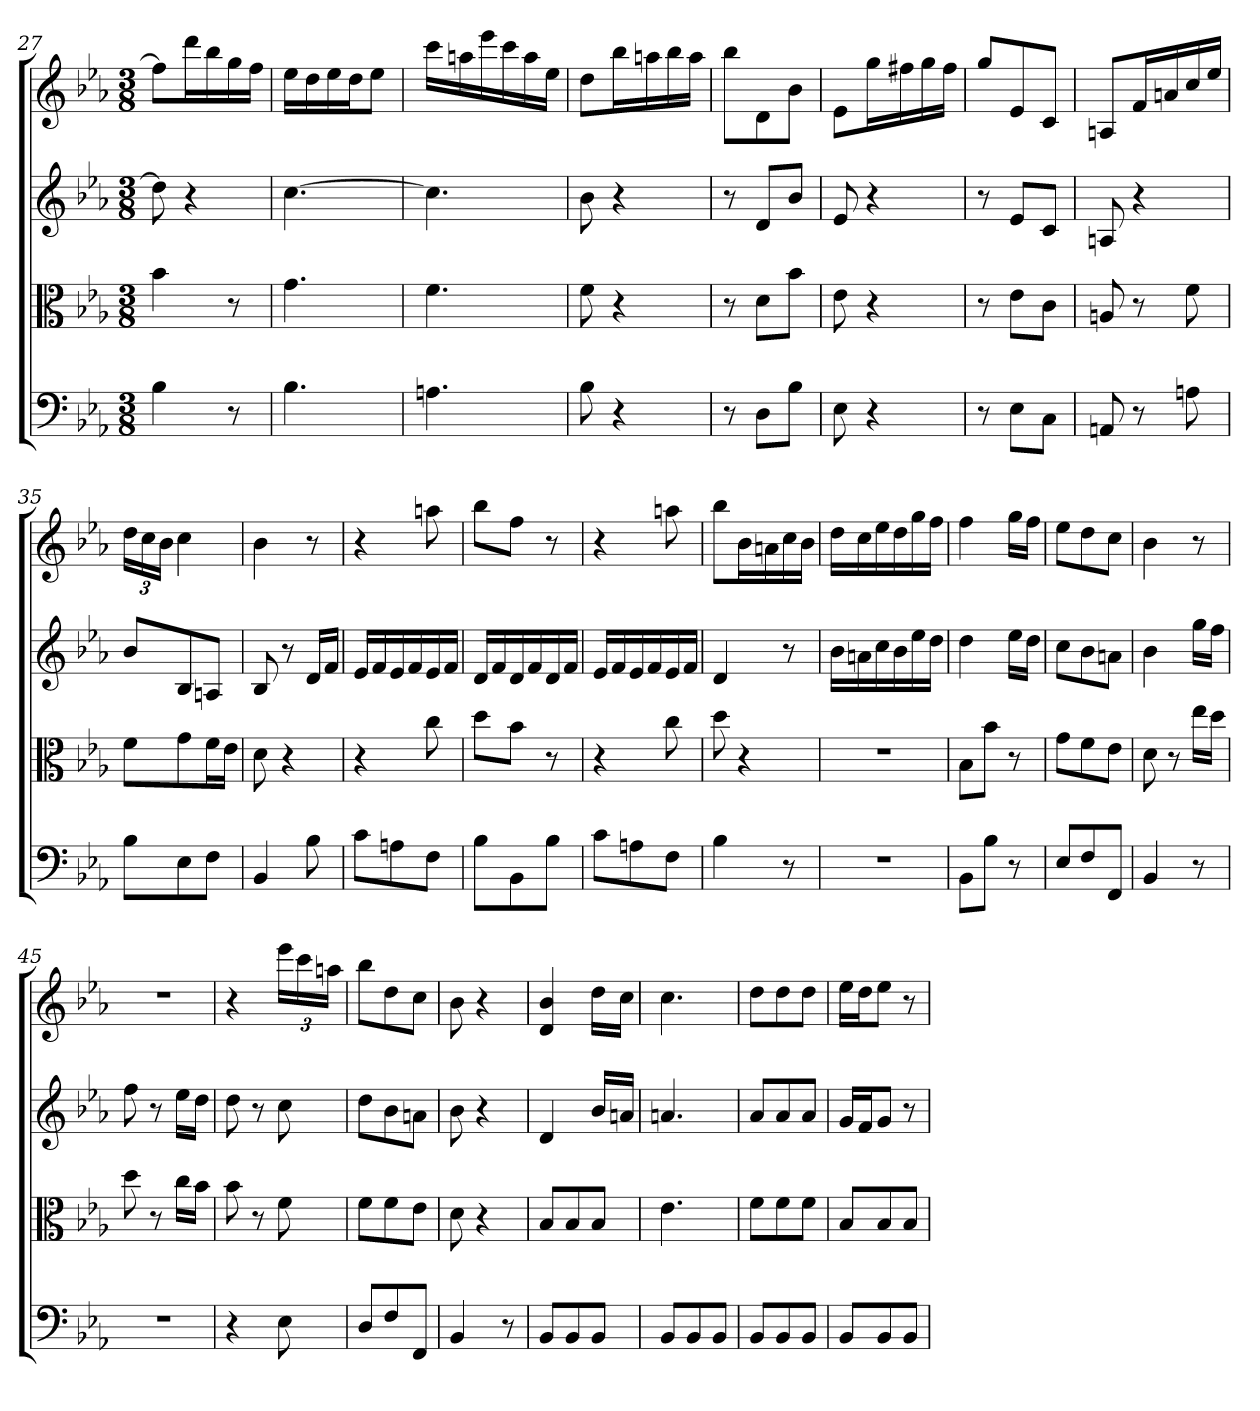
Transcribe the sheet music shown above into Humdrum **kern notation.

**kern	**kern	**kern	**kern
*part4	*part3	*part2	*part1
*staff4	*staff3	*staff2	*staff1
*clefF4	*clefC3	*	*
*k[b-e-a-]	*k[b-e-a-]	*k[b-e-a-]	*k[b-e-a-]
*E-:	*E-:	*E-:	*E-:
*M3/8	*M3/8	*M3/8	*M3/8
=27	=27	=27	=27
4B-	4b-	8dd]	8ffL]
.	.	4r	16dddL
.	.	.	16bb-
8r	8r	.	16gg
.	.	.	16ffJJ
=28	=28	=28	=28
4.B-	4.g	[4.cc	16ee-LL
.	.	.	16dd
.	.	.	16ee-
.	.	.	16ddJ
.	.	.	8ee-J
=29	=29	=29	=29
4.An	4.f	4.cc]	16cccLL
.	.	.	16aan
.	.	.	16eee-
.	.	.	16ccc
.	.	.	16aa
.	.	.	16ee-JJ
=30	=30	=30	=30
8B-	8f	8b-	8ddL
4r	4r	4r	16bb-L
.	.	.	16aan
.	.	.	16bb-
.	.	.	16aaJJ
=31	=31	=31	=31
8r	8r	8r	8bb-L
8D\L	8d\L	8dL	8d
8B-\J	8b-\J	8b-J	8b-J
=32	=32	=32	=32
8E-	8e-	8e-	8e-L
4r	4r	4r	16ggL
.	.	.	16ff#X
.	.	.	16gg
.	.	.	16ff#JJ
=33	=33	=33	=33
8r	8r	8r	8ggL
8E-\L	8e-\L	8e-L	8e-
8C\J	8c\J	8cJ	8cJ
=34	=34	=34	=34
8AAn	8An	8An	8AnL
8r	8r	4r	16fL
.	.	.	16an
8An	8f	.	16cc
.	.	.	16ee-JJ
=35	=35	=35	=35
8B-\L	8f\L	8b-L	24ddLL
.	.	.	24cc
.	.	.	24b-JJ
8E-\	8g\	8B-	4cc
8F\J	16f\L	8AnJ	.
.	16e-\JJ	.	.
=36	=36	=36	=36
4BB-	8d	8B-	4b-
.	4r	8r	.
8B-	.	16dLL	8r
.	.	16fJJ	.
=37	=37	=37	=37
8c\L	4r	16e-LL	4r
.	.	16f	.
8An\	.	16e-	.
.	.	16f	.
8F\J	8cc	16e-	8aan
.	.	16fJJ	.
=38	=38	=38	=38
8B-\L	8dd\L	16dLL	8bb-L
.	.	16f	.
8BB-\	8b-\J	16d	8ffJ
.	.	16f	.
8B-\J	8r	16d	8r
.	.	16fJJ	.
=39	=39	=39	=39
8c\L	4r	16e-LL	4r
.	.	16f	.
8An\	.	16e-	.
.	.	16f	.
8F\J	8cc	16e-	8aan
.	.	16fJJ	.
=40	=40	=40	=40
4B-	8dd	4d	8bb-L
.	4r	.	16b-L
.	.	.	16an
8r	.	8r	16cc
.	.	.	16b-JJ
=41	=41	=41	=41
4.r	4.r	16b-LL	16ddLL
.	.	16an	16cc
.	.	16cc	16ee-
.	.	16b-	16dd
.	.	16ee-	16gg
.	.	16ddJJ	16ffJJ
=42	=42	=42	=42
8BB-\L	8B-\L	4dd	4ff
8B-\J	8b-\J	.	.
8r	8r	16ee-LL	16ggLL
.	.	16ddJJ	16ffJJ
=43	=43	=43	=43
8E-/L	8g\L	8ccL	8ee-L
8F/	8f\	8b-	8dd
8FF/J	8e-\J	8anJ	8ccJ
=44	=44	=44	=44
4BB-	8d	4b-	4b-
.	8r	.	.
8r	16ee-\LL	16ggLL	8r
.	16dd\JJ	16ffJJ	.
=45	=45	=45	=45
4.r	8dd	8ff	4.r
.	8r	8r	.
.	16cc\LL	16ee-LL	.
.	16b-\JJ	16ddJJ	.
=46	=46	=46	=46
4r	8b-	8dd	4r
.	8r	8r	.
8E-	8f	8cc	24eee-LL
.	.	.	24ccc
.	.	.	24aanJJ
=47	=47	=47	=47
8D/L	8f\L	8ddL	8bb-L
8F/	8f\	8b-	8dd
8FF/J	8e-\J	8anJ	8ccJ
=48	=48	=48	=48
4BB-	8d	8b-	8b-
.	4r	4r	4r
8r	.	.	.
=49	=49	=49	=49
8BB-/L	8B-/L	4d	4d 4b-
8BB-/	8B-/	.	.
8BB-/J	8B-/J	16b-LL	16ddLL
.	.	16anJJ	16ccJJ
=50	=50	=50	=50
8BB-/L	4.e-	4.an	4.cc
8BB-/	.	.	.
8BB-/J	.	.	.
=51	=51	=51	=51
8BB-/L	8f\L	8a-L	8ddL
8BB-/	8f\	8a-	8dd
8BB-/J	8f\J	8a-J	8ddJ
=52	=52	=52	=52
8BB-/L	8B-/L	16gLL	16ee-LL
.	.	16fJ	16ddJ
8BB-/	8B-/	8gJ	8ee-J
8BB-/J	8B-/J	8r	8r
=	=	=	=
*-	*-	*-	*-
